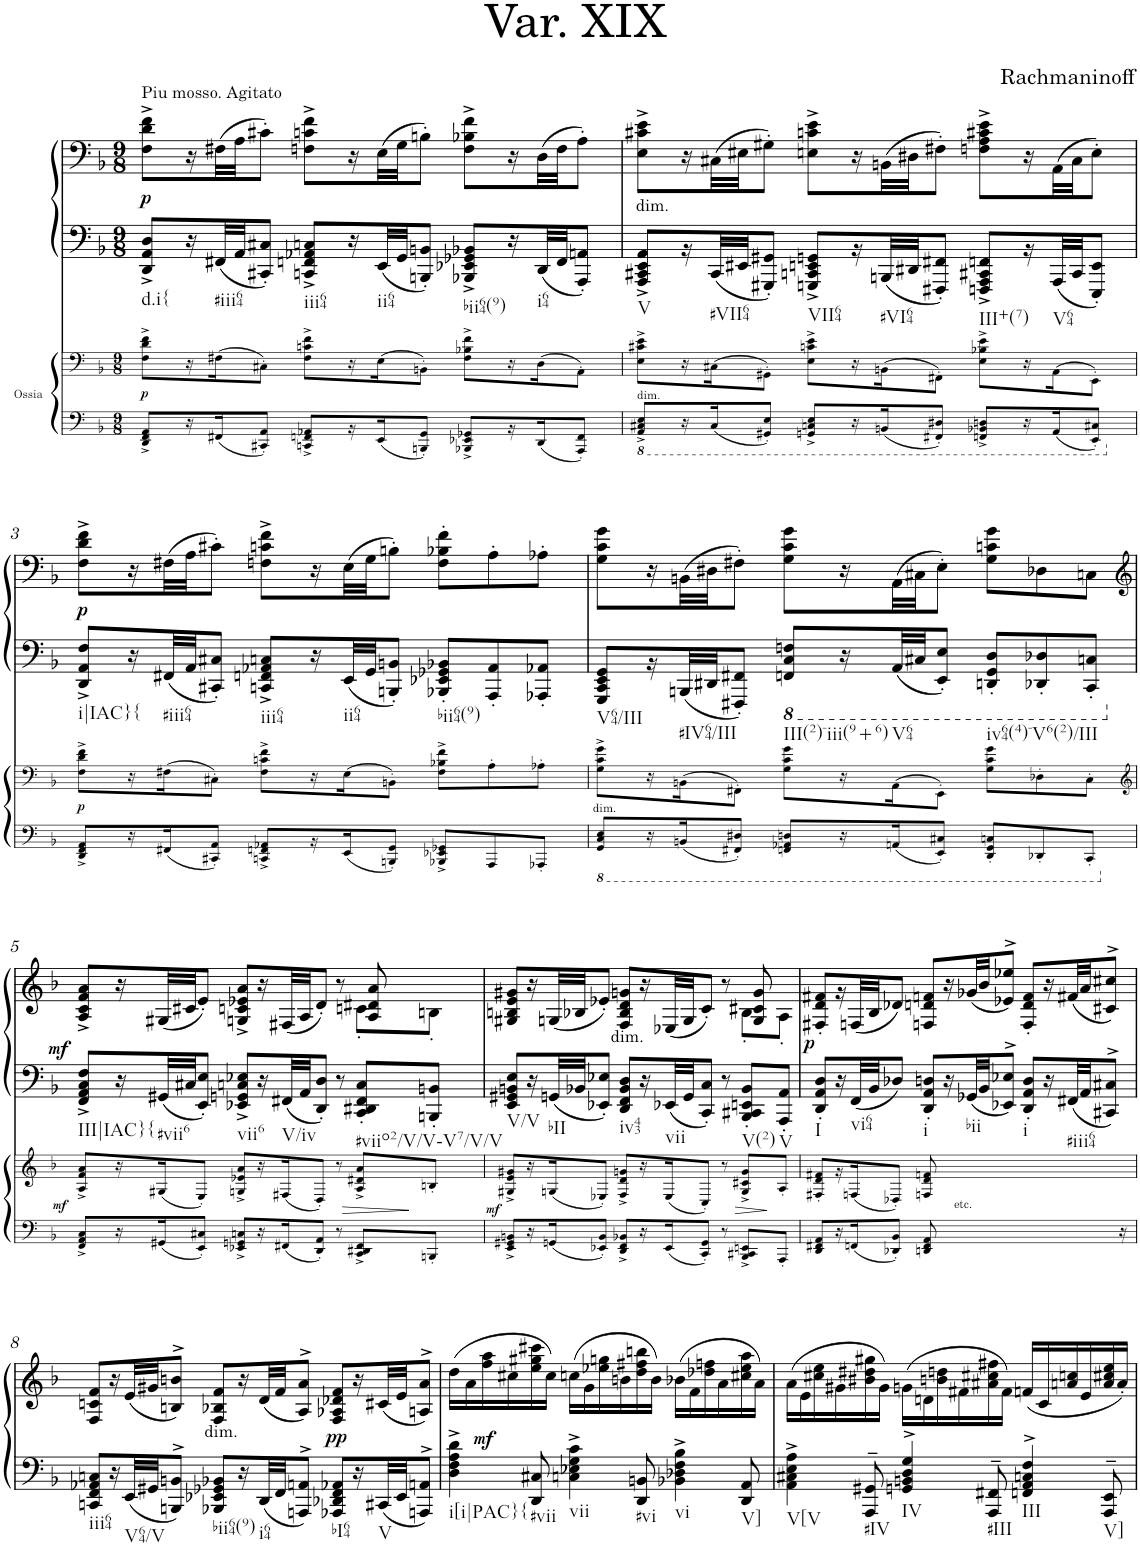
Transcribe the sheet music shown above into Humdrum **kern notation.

**kern	**kern	**dynam	**kern	**kern	**dynam
*part2	*part2	*part2	*part1	*part1	*part1
*staff4	*staff3	*staff3/4	*staff2	*staff1	*staff1/2
*I"Ossia	*	*	*I"Klavier	*	*
*stria5	*stria5	*	*	*	*
*clefF4	*clefF4	*	*clefF4	*clefF4	*
*k[b-]	*k[b-]	*	*k[b-]	*k[b-]	*
*M9/8	*M9/8	*	*M9/8	*M9/8	*
=1	=1	=1	=1	=1	=1
!	!	!	!	!LO:TX:a:t=Piu mosso. Agitato	!
!	!	!	!LO:TX:b:t=d.i{	!	!
!	!	!LO:DY:b	!	!	!LO:DY:b
8DD/^ 8FF/^ 8AA/^L	8F\^ 8d\^ 8f\^L	p	8DD/^ 8AA/^ 8D/^L	8F\^ 8d\^ 8f\^L	p
16r	16r	.	16r	16r	.
!	!	!	!LO:TX:b:t=#iii64	!	!
16FF#X/J	(16F#X\J	.	32FF#X/L	(32F#X\L	.
.	.	.	32AA/JJ	32A\JJ	.
8CC#X/' 8AA/'J	8C#X'\J)	.	8CC#X/' 8C#X/'J	8c#X'\J)	.
!	!	!	!LO:TX:b:t=iii64	!	!
8CCn/^ 8FFn/^ 8AA-X/^L	8F#\^ 8cn\^ 8f\^L	.	8CCn/^ 8FFn/^ 8AA-X/^ 8Cn/^L	8Fn\^ 8cn\^ 8f\^L	.
16r	16r	.	16r	16r	.
!	!	!	!LO:TX:b:t=ii64	!	!
16EE/J	(16E\J	.	32EE/L	(32E\L	.
.	.	.	32GG/JJ	32G\JJ	.
8BBBn/' 8GG/'J	8BBn'\J)	.	8BBBn/' 8BBn/'J	8Bn'\J)	.
!	!	!	!LO:TX:b:t=bii64(9)	!	!
8BBB-X/^ 8EE-X/^ 8GG-X/^L	8F#\^ 8B-X\^ 8f\^L	.	8BBB-X/^ 8EE-X/^ 8GG-X/^ 8BB-X/^L	8F\^ 8B-X\^ 8f\^L	.
16r	16r	.	16r	16r	.
!	!	!	!LO:TX:b:t=i64	!	!
16DD/J	(16D\J	.	32DD/L	(32D\L	.
.	.	.	32FF/JJ	32F\JJ	.
8AAA/' 8FF/'J	8AA'\J)	.	8AAA/' 8AAn/'J	8A'\J)	.
=2	=2	=2	=2	=2	=2
*8ba	*	*	*	*	*
!	!	!	!	!LO:TX:b:t=dim.	!
!	!	!	!LO:TX:b:t=V	!	!
!LO:TX:a:t=dim.	!	!	!	!	!
8AAA/^ 8CC#X/^ 8EE/^L	8E\^ 8c#X\^ 8e\^L	.	8AAA/^ 8CC#X/^ 8EE/^ 8AA/^L	8E\^ 8c#X\^ 8e\^L	.
16r	16r	.	16r	16r	.
!	!	!	!LO:TX:b:t=#VII64	!	!
16CC#/J	(16C#X\J	.	32CC#/L	(32C#X\L	.
.	.	.	32EE#X/JJ	32E#X\JJ	.
8GGG#X/' 8EE/'J	8GG#X'\J)	.	8GGG#X/' 8GG#X/'J	8G#X'\J)	.
!	!	!	!LO:TX:b:t=VII64	!	!
8GGGn/^ 8CCn/^ 8EE/^L	8E\^ 8cn\^ 8e\^L	.	8GGGn/^ 8CCn/^ 8EEn/^ 8GGn/^L	8En\^ 8cn\^ 8e\^L	.
16r	16r	.	16r	16r	.
!	!	!	!LO:TX:b:t=#VI64	!	!
16BBBn/J	(16BBn\J	.	32BBBn/L	(32BBn\L	.
.	.	.	32DD#X/JJ	32D#X\JJ	.
8FFF#X/' 8DD#X/'J	8FF#X'\J)	.	8FFF#X/' 8FF#X/'J	8F#X'\J)	.
!	!	!	!LO:TX:b:t=III+(7)	!	!
8FFFn/^ 8BBB-X/^ 8DDn/^L	8E\^ 8B-X\^ 8e\^L	.	8FFFn/^ 8AAA/^ 8CC#X/^ 8FFn/^L	8Fn\^ 8A\^ 8c#X\^ 8e\^L	.
16r	16r	.	16r	16r	.
!	!	!	!LO:TX:b:t=V64	!	!
16AAA/J	(16AA\J	.	32AAA/L	(32AA\L	.
.	.	.	32CC#/JJ	32C#\JJ	.
8EEE/' 8CC#X/'J	8EE'\J)	.	8EEE/' 8EE/'J	8E'\J)	.
!!LO:LB:g=z
=3	=3	=3	=3	=3	=3
*X8ba	*	*	*	*	*
!	!	!	!LO:TX:b:t=i|IAC}{	!	!
!	!	!LO:DY:b	!	!	!LO:DY:b
8DD/^ 8FF/^ 8AA/^L	8F\^ 8d\^ 8f\^L	p	8DD/^ 8AA/^ 8F/^L	8F\^ 8d\^ 8f\^L	p
16r	16r	.	16r	16r	.
!	!	!	!LO:TX:b:t=#iii64	!	!
16FF#X/J	(16F#X\J	.	32FF#X/L	(32F#X\L	.
.	.	.	32AA/JJ	32A\JJ	.
8CC#X/' 8AA/'J	8C#X'\J)	.	8CC#X/' 8C#X/'J	8c#X'\J)	.
!	!	!	!LO:TX:b:t=iii64	!	!
8CCn/^ 8FFn/^ 8AA-X/^L	8F#\^ 8cn\^ 8f\^L	.	8CCn/^ 8FFn/^ 8AA-X/^ 8Cn/^L	8Fn\^ 8cn\^ 8f\^L	.
16r	16r	.	16r	16r	.
!	!	!	!LO:TX:b:t=ii64	!	!
16EE/J	(16E\J	.	32EE/L	(32E\L	.
.	.	.	32GG/JJ	32G\JJ	.
8BBBn/' 8GG/'J	8BBn'\J)	.	8BBBn/' 8BBn/'J	8Bn'\J)	.
!	!	!	!LO:TX:b:t=bii64(9)	!	!
8BBB-X/^ 8EE-X/^ 8GG-X/^L	8F#\^ 8B-X\^ 8f\^L	.	8BBB-X/' 8EE-X/' 8GG-X/' 8BB-X/'L	8F\' 8B-X\' 8f\'L	.
8AAA/	8A'\	.	8AAA/' 8AA-/'	8A'\	.
8AAAn'/J	8A-X'\J	.	8AAA-X/' 8AA-X/'J	8A-X'\J	.
=4	=4	=4	=4	=4	=4
*8ba	*	*	*	*	*
!	!	!	!LO:TX:b:t=V64/III	!	!
!	!LO:TX:b:t=dim.	!	!	!	!
8GGG/ 8CC/ 8EE/L	8G\^ 8c\^ 8g\^L	.	8GGG/ 8CC/ 8EE/ 8GG/L	8G\ 8c\ 8g\L	.
16r	16r	.	16r	16r	.
!	!	!	!LO:TX:b:t=#IV64/III	!	!
16BBBn/J	(16BBn\J	.	32BBBn/L	(32BBn\L	.
.	.	.	32DD#X/JJ	32D#X\JJ	.
8FFF#X/' 8DD#X/'J	8FF#X'\J)	.	8FFF#X/' 8FF#X/'J	8F#X'\J)	.
!	!	!	!LO:TX:b:t=III(2)-iii(9+6)	!	!
8FFFn/ 8AAA-X/ 8DDn/L	8G\ 8c\ 8g\L	.	8FFFn/ 8CC/ 8FFn/L	8G\ 8c\ 8g\L	.
16r	16r	.	16r	16r	.
!	!	!	!LO:TX:b:t=V64	!	!
16AAAn/J	(16AA\J	.	32AAA/L	(32AA\L	.
.	.	.	32CC#X/JJ	32C#X\JJ	.
8EEE/' 8CC#X/'J	8EE'\J)	.	8EEE/' 8EE/'J	8E'\J)	.
!	!	!	!LO:TX:b:t=iv64(4)-V6(2)/III	!	!
8DDD/' 8GGG/' 8CCn/'L	8G\ 8c\ 8g\L	.	8DDDn/' 8GGG/' 8DD/'L	8G\ 8cn\ 8g\L	.
8DDD-X'/	8D-X'\	.	8DDD-X/' 8DD-X/'	8D-X\	.
8CCC'/J	8C'\J	.	8CCC/' 8CCn/'J	8Cn\J	.
!!LO:LB:g=z
=5	=5	=5	=5	=5	=5
*	*clefG2	*	*	*clefG2	*
*X8ba	*	*	*	*	*
*	*	*	*	*^	*
!	!	!	!LO:TX:b:t=III|IAC}{	!	!	!
!	!	!LO:DY:a=2	!	!	!	!LO:DY:a=2
8FF/^ 8AA/^ 8C/^L	8A/^ 8f/^ 8a/^L	mf	8FF/^ 8AA/^ 8C/^ 8F/^L	8A/^< 8c/^< 8f/^< 8a/^<L	2..ryy	mf
16r	16r	.	16r	16r	.	.
!	!	!	!LO:TX:b:t=#vii6	!	!	!
16GG#X/J	(16G#X/J	.	32GG#X/L	(<32G#X/L	.	.
.	.	.	32C#X/JJ	32c#X/JJ	.	.
8EE/' 8C#X/'J	8E'/J)	.	8EE/' 8E/'J	8e'</J)	.	.
!	!	!	!LO:TX:b:t=vii6	!	!	!
8EE-X/^ 8GGn/^ 8Cn/^L	8Gn/^ 8e-X/^ 8a/^L	.	8EE-X/^ 8GGn/^ 8Cn/^ 8E-X/^L	8Gn/^< 8cn/^< 8e-X/^< 8a/^<L	.	.
16r	16r	.	16r	16r	.	.
!	!	!	!LO:TX:b:t=V/iv	!	!	!
16FF#X/J	(16F#X/J	.	32FF#X/L	(<32F#X/L	.	.
.	.	.	32AA/JJ	32A/JJ	.	.
8DD/' 8AA/'J	8D'/J)	.	8DD/' 8D/'J	8d'</J)	.	.
8r	8r	.	8r	8r	.	.
!	!	!	!LO:TX:b:t=#viio2/V/V-V7/V/V	!	!	!
8CC/^ 8DD#X/^ 8FF#/^L	8A/^ 8d#X/^ 8a/^L	.	8CC/' 8DD#X/' 8FF#/' 8C/'L	8A/ 8d#X/ 8a/	8cn'\L	.
8BBBn'/J	8Bn'/J	.	8BBBn/' 8BBn/'J	8ryy	8Bn'\J	.
=6	=6	=6	=6	=6	=6	=6
!	!	!	!LO:TX:b:t=V/V	!	!	!
!	!	!LO:DY:a=2	!	!	!	!
8EE/^ 8GG#X/^ 8BBn/^L	8G#X/^ 8e/^ 8g#X/^L	mf	8EE/ 8GG#X/ 8BBn/ 8E/L	8G#X/ 8Bn/ 8e/ 8g#X/L	2..ryy	.
16r	16r	.	16r	16r	.	.
!	!	!	!LO:TX:b:t=bII	!	!	!
16GGn/J	(16Gn/J	.	32GGn/L	(32Gn/L	.	.
.	.	.	32BB-X/JJ	32B-X/JJ	.	.
8EE-X/' 8BB/'J	8E-X'/J)	.	8EE-X/' 8E-X/'J	8e-X'/J)	.	.
!	!	!	!	!LO:TX:b:t=dim.	!	!
!	!	!	!LO:TX:b:t=iv43	!	!	!
8DD/^ 8FF/^ 8BB-X/^L	8F/^ 8d/^ 8gn/^L	.	8DD/ 8FF/ 8BB-/ 8D/L	8F/ 8B-/ 8d/ 8gn/L	.	.
16r	16r	.	16r	16r	.	.
!	!	!	!LO:TX:b:t=vii	!	!	!
16EE-/J	(16E-/J	.	32EE-X/L	(32E-X/L	.	.
.	.	.	32GG/JJ	32G/JJ	.	.
8CC/' 8GG/'J	8C'/J)	.	8CC/' 8C/'J	8c'/J)	.	.
8r	8r	.	8r	8r	.	.
!	!	!	!LO:TX:b:t=V(2)	!	!	!
8BBB-/^ 8CC#X/^ 8EEn/^L	8G/^ 8c#X/^ 8g/^L	.	8BBB-/' 8CC#X/' 8EEn/' 8BB-/'L	8G/ 8c#X/ 8g/	8B-'\L	.
!	!	!	!LO:TX:b:t=V	!	!	!
8AAA'/J	8A'/J	.	8AAA/' 8AA/'J	8ryy	8A'\J	.
=7	=7	=7	=7	=7	=7	=7
!	!	!	!LO:TX:b:t=I	!	!	!
!	!	!	!	!	!	!LO:DY:a=2
*	*	*	*	*v	*v	*
8DD/ 8FF#X/ 8AA/L	8F#X/' 8d/' 8f#X/'L	.	8DD/' 8AA/' 8D/'L	8F#X/' 8d/' 8f#X/'L	p
16r	16r	.	16r	16r	.
!	!	!	!LO:TX:b:t=vi64	!	!
16FFn/J	(16Fn/J	.	32FF/L	(32Fn/L	.
.	.	.	32BB-/JJ	32B-/JJ	.
8DD-X/' 8BB-/'J	8D-X'/J)	.	8D-X/J	8d-X/J)	.
!	!	!	!LO:TX:b:t=i	!	!
!	!LO:TX:b:t=etc.	!	!	!	!
8DDn/ 8FF/ 8AA/	8Fn/ 8d/ 8fn/	.	8DD/' 8AA/' 8Dn/'L	8Fn/ 8dn/ 8fn/L	.
2ryy	2ryy	.	16r	16r	.
!	!	!	!LO:TX:b:t=bii	!	!
.	.	.	32GG-X/L	(32g-X/L	.
.	.	.	32BB-/JJ	32b-/JJ	.
.	.	.	8EE-X/^> 8E-X/^>J	8e-X/^> 8ee-X/^>J)	.
!	!	!	!LO:TX:b:t=i	!	!
.	.	.	8DD/' 8AA/' 8D/'L	8F/' 8d/' 8f/'L	.
.	.	.	16r	16r	.
!	!	!	!LO:TX:b:t=#iii64	!	!
.	.	.	32FF#X/L	(32f#X/L	.
.	.	.	32AA/JJ	32a/JJ	.
16ryy	8ryy	.	8CC#X/^> 8C#X/^>J	8c#X/^> 8cc#X/^>J)	.
16r	.	.	.	.	.
!!LO:LB:g=z
=8	=8	=8	=8	=8	=8
!	!	!	!LO:TX:b:t=iii64	!	!
8%9r	8%9r	.	8CCn/ 8FF/ 8AA-X/ 8Cn/L	8F/ 8cn/ 8f/L	.
.	.	.	16r	16r	.
!	!	!	!LO:TX:b:t=V64/V	!	!
.	.	.	32EE/L	(32e/L	.
.	.	.	32GG#X/JJ	32g#X/JJ	.
.	.	.	8BBBn/^> 8BBn/^>J	8Bn/^> 8bn/^>J)	.
!	!	!	!	!LO:TX:b:t=dim.	!
!	!	!	!LO:TX:b:t=bii64(9)	!	!
.	.	.	8BBB-X/ 8EE-X/ 8GG-X/ 8BB-X/L	8F/ 8B-X/ 8f/L	.
.	.	.	16r	16r	.
!	!	!	!LO:TX:b:t=i64	!	!
.	.	.	32DD/L	(32d/L	.
.	.	.	32FF/JJ	32f/JJ	.
.	.	.	8AAAn/^> 8AAn/^>J	8A/^> 8a/^>J)	.
!	!	!	!LO:TX:b:t=bI64	!	!
!	!	!	!	!	!LO:DY:b
.	.	.	8AAA-X/ 8DD-X/ 8FF/ 8AA-X/L	8F/ 8A-X/ 8d-X/ 8f/L	pp
.	.	.	16r	16r	.
!	!	!	!LO:TX:b:t=V	!	!
.	.	.	32CC#X/L	(32c#X/L	.
.	.	.	32EE-/JJ	32e/JJ	.
.	.	.	8AAAn/^> 8AAn/^>J	8An/^> 8a/^>J)	.
=9	=9	=9	=9	=9	=9
!	!	!	!LO:TX:b:t=i[i|PAC}{	!	!
!	!	!	!	!	!LO:DY:a=2
8%9r	8%9r	.	4D\^ 4F\^ 4A\^ 4d\^	(16dd\LL	mf
.	.	.	.	16a\	.
.	.	.	.	16ff\ 16aa\	.
.	.	.	.	16cc#X\	.
!	!	!	!LO:TX:b:t=#vii	!	!
.	.	.	8DD/ 8C#X/	16ee\ 16gg#X\ 16ccc#X\	.
.	.	.	.	16cc#\JJ)	.
!	!	!	!LO:TX:b:t=vii	!	!
.	.	.	4Cn\^ 4E-X\^ 4G\^ 4c\^	(16ccn\LL	.
.	.	.	.	16g\	.
.	.	.	.	16ee-X\ 16ggn\	.
.	.	.	.	16bn\	.
!	!	!	!LO:TX:b:t=#vi	!	!
.	.	.	8DD/ 8BBn/	16dd\ 16ff#X\ 16bbn\	.
.	.	.	.	16b\JJ)	.
!	!	!	!LO:TX:b:t=vi	!	!
.	.	.	4BB-X\^ 4D-X\^ 4F\^ 4B-\^	(16b-X\LL	.
.	.	.	.	16f\	.
.	.	.	.	16dd-X\ 16ffn\	.
.	.	.	.	16a\	.
!	!	!	!LO:TX:b:t=V]	!	!
.	.	.	8DD/ 8AA/	16cc#X\ 16ee-\ 16aa\	.
.	.	.	.	16a\JJ)	.
=10	=10	=10	=10	=10	=10
!	!	!	!LO:TX:b:t=V[V	!	!
8%9r	8%9r	.	4AA\^ 4C#X\^ 4E\^ 4A\^	(16a\LL	.
.	.	.	.	16e\	.
.	.	.	.	16cc#X\ 16ee\	.
.	.	.	.	16g#X\	.
!	!	!	!LO:TX:b:t=#IV	!	!
.	.	.	8AAA/~> 8GG#X/~>	16b#X\ 16dd#X\ 16gg#X\	.
.	.	.	.	16g#\JJ)	.
!	!	!	!LO:TX:b:t=IV	!	!
.	.	.	4GGn/^> 4BBn/^> 4D/^> 4G/^>	(16gn\LL	.
.	.	.	.	16dn\	.
.	.	.	.	16bn\ 16ddn\	.
.	.	.	.	16f#X\	.
!	!	!	!LO:TX:b:t=#III	!	!
.	.	.	8AAA/~> 8FF#X/~>	16a#X\ 16cc#X\ 16ff#X\	.
.	.	.	.	16f#\JJ)	.
!	!	!	!LO:TX:b:t=III	!	!
.	.	.	4FFn/^> 4AA/^> 4Cn/^> 4F/^>	(16fn/LL	.
.	.	.	.	16c/	.
.	.	.	.	16an/ 16ccn/	.
.	.	.	.	16e/	.
!	!	!	!LO:TX:b:t=V]	!	!
.	.	.	8AAA/~> 8EE/~>	16a/ 16cc#X/ 16ee/	.
.	.	.	.	16a'/JJ)	.
=	=	=	=	=	=
*-	*-	*-	*-	*-	*-
